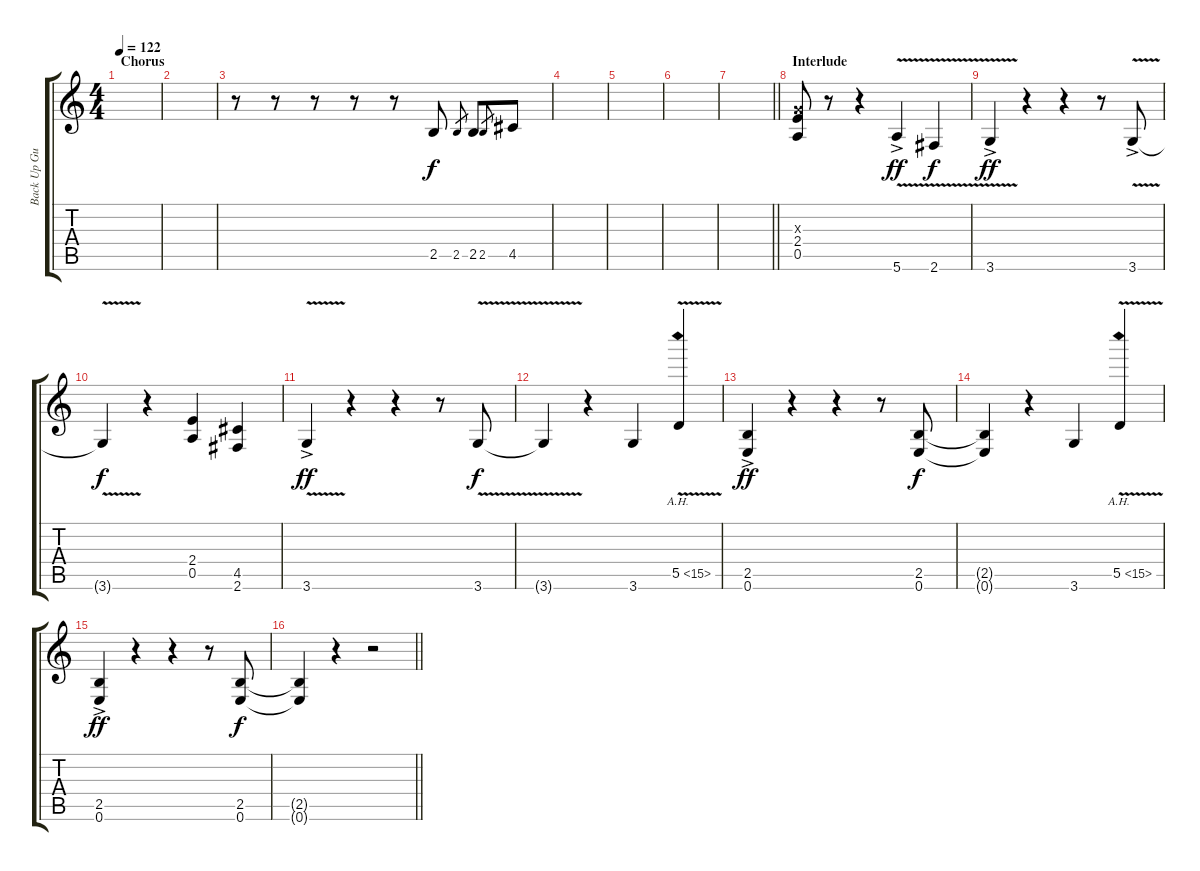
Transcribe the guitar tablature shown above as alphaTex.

\track ("Back Up Guitar" "Back Up Gu") {instrument overdrivenguitar}
\staff {score tabs}
\tuning (E4 B3 G3 D3 A2 E2) {hide}
\ts (4 4)
\section ("" "Chorus")
\tempo 122
\clef g2
\ks c
|
|
r.8 r.8 r.8 r.8 r.8 2.5.8 2.5.8{gr} 2.5.8 2.5.8{gr} 4.5.8 |
|
|
|
\barLineRight lightlight
|
\section ("" "Interlude")
(0.3{x} 2.4 0.5).8 r.8 r.4 5.6{v ac}.4{dy ff} 2.6{v}.4{dy f} |
3.6{v ac}.4{dy ff} r.4 r.4 r.8 3.6{v ac}.8 |
3.6{t}.4{dy f} r.4 (2.4 0.5).4 (4.5 2.6).4 |
3.6{v ac}.4{dy ff} r.4 r.4 r.8 3.6{v}.8{dy f} |
3.6{t}.4 r.4 3.6.4 5.5{ah 10 v}.4 |
(2.5 0.6{ac}).4{dy ff} r.4 r.4 r.8 (2.5 0.6).8{dy f} |
(2.5{t} 0.6{t}).4 r.4 3.6.4 5.5{ah 10 v}.4 |
(2.5 0.6{ac}).4{dy ff} r.4 r.4 r.8 (2.5 0.6).8{dy f} |
\barLineRight lightlight
(2.5{t} 0.6{t}).4 r.4 r.2
